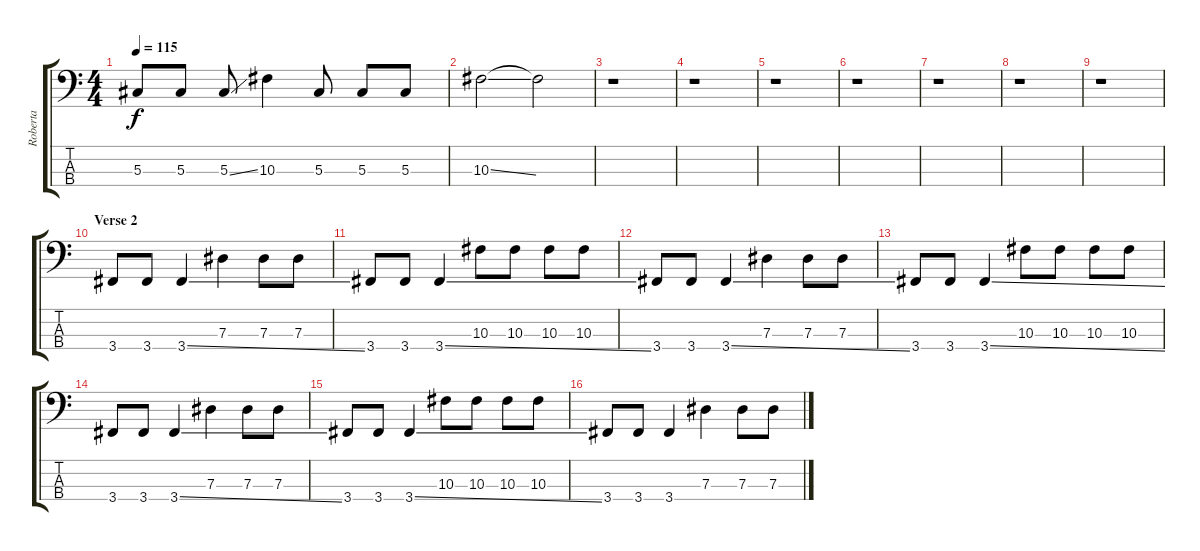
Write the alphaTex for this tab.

\track ("Roberta" "Roberta") {instrument electricbassfinger}
\staff {score tabs}
\tuning (Gb2 Db2 Ab1 Eb1) {hide}
\ts (4 4)
\tempo 115
\clef f4
\ks c
5.3.8{dy f} 5.3.8 5.3{ss}.8 10.3.4 5.3.8 5.3.8 5.3.8 |
10.3{ss}.2 10.3{t}.2 |
r.1 |
r.1 |
r.1 |
r.1 |
r.1 |
r.1 |
r.1 |
\section ("" "Verse 2")
3.4.8 3.4.8 3.4{ss}.4 7.3.4 7.3.8 7.3.8 |
3.4.8 3.4.8 3.4{ss}.4 10.3.8 10.3.8 10.3.8 10.3.8 |
3.4.8 3.4.8 3.4{ss}.4 7.3.4 7.3.8 7.3.8 |
3.4.8 3.4.8 3.4{ss}.4 10.3.8 10.3.8 10.3.8 10.3.8 |
3.4.8 3.4.8 3.4{ss}.4 7.3.4 7.3.8 7.3.8 |
3.4.8 3.4.8 3.4{ss}.4 10.3.8 10.3.8 10.3.8 10.3.8 |
3.4.8 3.4.8 3.4{ss}.4 7.3.4 7.3.8 7.3.8
